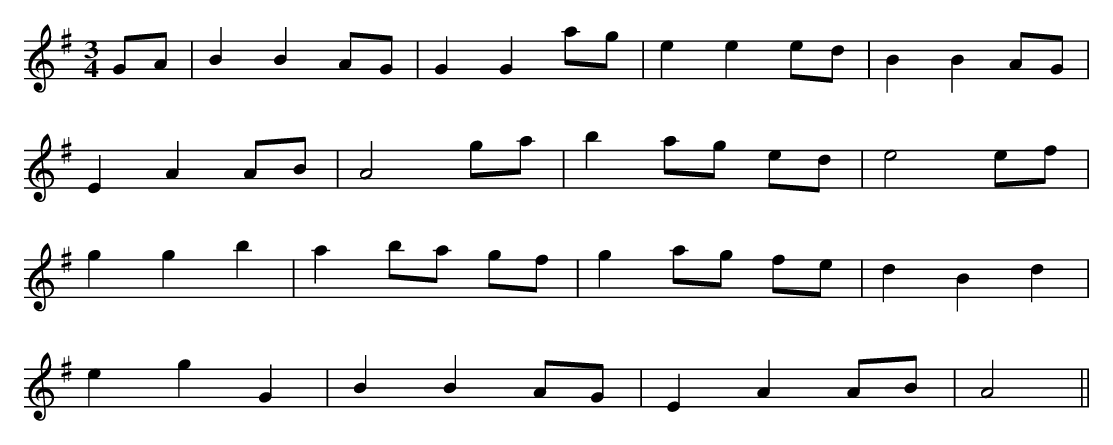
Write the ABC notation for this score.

X:1
M:3/4
K:G
GA|B2 B2 AG|G2 G2 ag|e2 e2 ed|B2 B2 AG|
E2 A2 AB|A4 ga|b2 ag ed|e4 ef|
g2 g2 b2|a2 ba gf|g2 ag fe|d2 B2 d2|
e2 g2 G2|B2 B2 AG|E2 A2 AB|A4||
